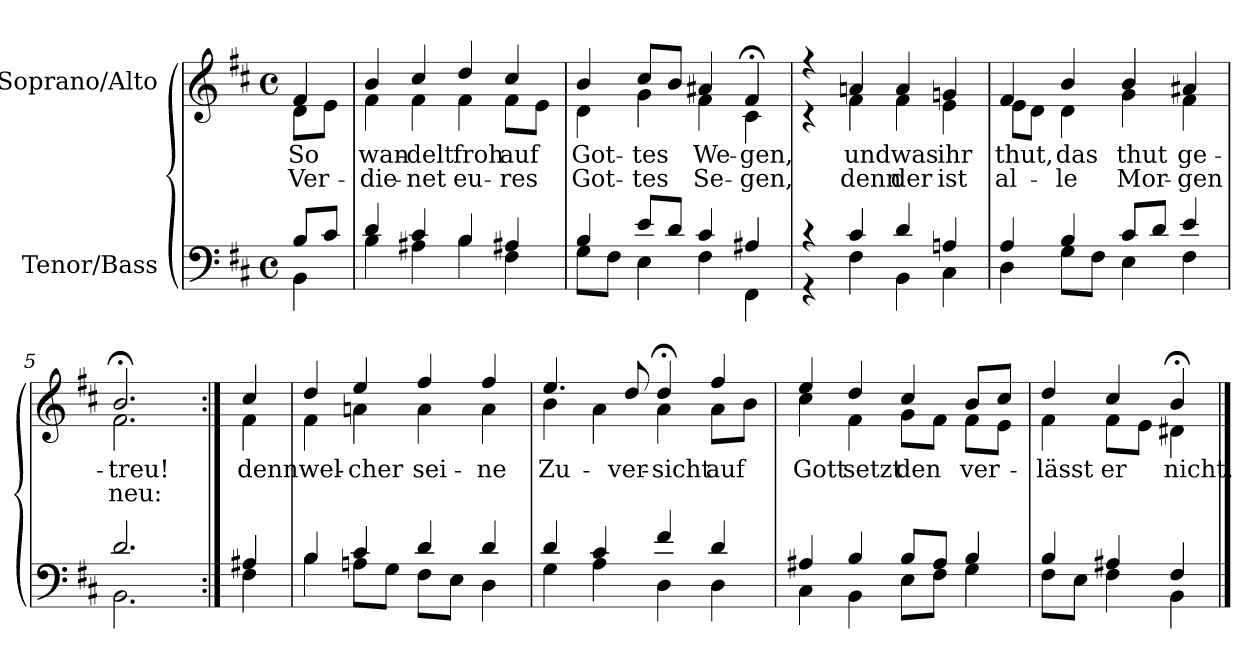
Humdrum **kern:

**kern	**kern	**text	**text
*part2	*part1	*part1	*part1
*staff2	*staff1	*staff1	*staff1
*I"Tenor/Bass	*I"Soprano/Alto	*	*
*clefF4	*clefG2	*	*
*k[f#c#]	*k[f#c#]	*	*
*M4/4	*M4/4	*	*
*met(c)	*met(c)	*	*
=	=	=	=
*^	*	*	*
!	!	!	!LO:LY:b	!LO:LY:b
*	*	*^	*	*
8B/L	4BB\	4f#/	8d\L	So	Ver-
8c#/J	.	.	8e\J	.	.
=1	=1	=1	=1	=1	=1
!	!	!	!	!LO:LY:b	!LO:LY:b
4d/	4B\	4b/	4f#\	wan-	-die-
!	!	!	!	!LO:LY:b	!LO:LY:b
4c#/	4A#X\	4cc#/	4f#\	-delt	-net
!	!	!	!	!LO:LY:b	!LO:LY:b
4B/	4B\	4dd/	4f#\	froh	eu-
!	!	!	!	!LO:LY:b	!LO:LY:b
4A#X/	4F#\	4cc#/	8f#\L	auf	-res
.	.	.	8e\J	.	.
=2	=2	=2	=2	=2	=2
!	!	!	!	!LO:LY:b	!LO:LY:b
4B/	8G\L	4b/	4d\	Got-	Got-
.	8F#\J	.	.	.	.
!	!	!	!	!LO:LY:b	!LO:LY:b
8e/L	4E\	8cc#/L	4g\	-tes	-tes
8d/J	.	8b/J	.	.	.
!	!	!	!	!LO:LY:b	!LO:LY:b
4c#/	4F#\	4a#X/	4f#\	We-	Se-
!	!	!	!	!LO:LY:b	!LO:LY:b
4A#X/	4FF#\	4f#;</	4c#\	-gen,	-gen,
=3	=3	=3	=3	=3	=3
4r	4r	4r	4r	.	.
!	!	!	!	!LO:LY:b	!LO:LY:b
4c#/	4F#\	4an/	4f#\	und	denn
!	!	!	!	!LO:LY:b	!LO:LY:b
4d/	4BB\	4a/	4f#\	was	der
!	!	!	!	!LO:LY:b	!LO:LY:b
4An/	4C#\	4gn/	4e\	ihr	ist
=4	=4	=4	=4	=4	=4
!	!	!	!	!LO:LY:b	!LO:LY:b
4A/	4D\	4f#/	8e\L	thut,	al-
.	.	.	8d\J	.	.
!	!	!	!	!LO:LY:b	!LO:LY:b
4B/	8G\L	4b/	4d\	das	-le
.	8F#\J	.	.	.	.
!	!	!	!	!LO:LY:b	!LO:LY:b
8c#/L	4E\	4b/	4g\	thut	Mor-
8d/J	.	.	.	.	.
!	!	!	!	!LO:LY:b	!LO:LY:b
4e/	4F#\	4a#X/	4f#\	ge-	-gen
=5	=5	=5	=5	=5	=5
!	!	!	!	!LO:LY:b	!LO:LY:b
2.d/	2.BB\	2.b;</	2.f#\	-treu!	neu:
!!LO:LB:g=z	!!
=5X1:|!	=5X1:|!	=5X1:|!	=5X1:|!	=5X1:|!	=5X1:|!
!	!	!	!	!LO:LY:b	!
4A#X/	4F#\	4cc#/	4f#\	denn	.
=6	=6	=6	=6	=6	=6
!	!	!	!	!LO:LY:b	!
4B/	4B\	4dd/	4f#\	wel-	.
!	!	!	!	!LO:LY:b	!
4c#/	8An\L	4ee/	4an\	-cher	.
.	8G\J	.	.	.	.
!	!	!	!	!LO:LY:b	!
4d/	8F#\L	4ff#/	4a\	sei-	.
.	8E\J	.	.	.	.
!	!	!	!	!LO:LY:b	!
4d/	4D\	4ff#/	4a\	-ne	.
=7	=7	=7	=7	=7	=7
!	!	!	!	!LO:LY:b	!
4d/	4G\	4.ee/	4b\	Zu-	.
4c#/	4A\	.	4a\	.	.
!	!	!	!	!LO:LY:b	!
.	.	8dd/	.	-ver-	.
!	!	!	!	!LO:LY:b	!
4f#/	4D\	4dd;</	4a\	-sicht	.
!	!	!	!	!LO:LY:b	!
4d/	4D\	4ff#/	8a\L	auf	.
.	.	.	8b\J	.	.
=8	=8	=8	=8	=8	=8
!	!	!	!	!LO:LY:b	!
4A#X/	4C#\	4ee/	4cc#\	Gott	.
!	!	!	!	!LO:LY:b	!
4B/	4BB\	4dd/	4f#\	setzt	.
!	!	!	!	!LO:LY:b	!
8B/L	8E\L	4cc#/	8g\L	den	.
8A#/J	8F#\J	.	8f#\J	.	.
!	!	!	!	!LO:LY:b	!
4B/	4G\	8b/L	8f#\L	ver-	.
.	.	8cc#/J	8e\J	.	.
=9	=9	=9	=9	=9	=9
!	!	!	!	!LO:LY:b	!
4B/	8F#\L	4dd/	4f#\	-lässt	.
.	8E\J	.	.	.	.
!	!	!	!	!LO:LY:b	!
4A#X/	4F#\	4cc#/	8f#\L	er	.
.	.	.	8e\J	.	.
!	!	!	!	!LO:LY:b	!
4F#/	4BB\	4b;</	4d#X\	nicht.	.
*v	*v	*	*	*	*
*	*v	*v	*	*
==	==	==	==
*-	*-	*-	*-
